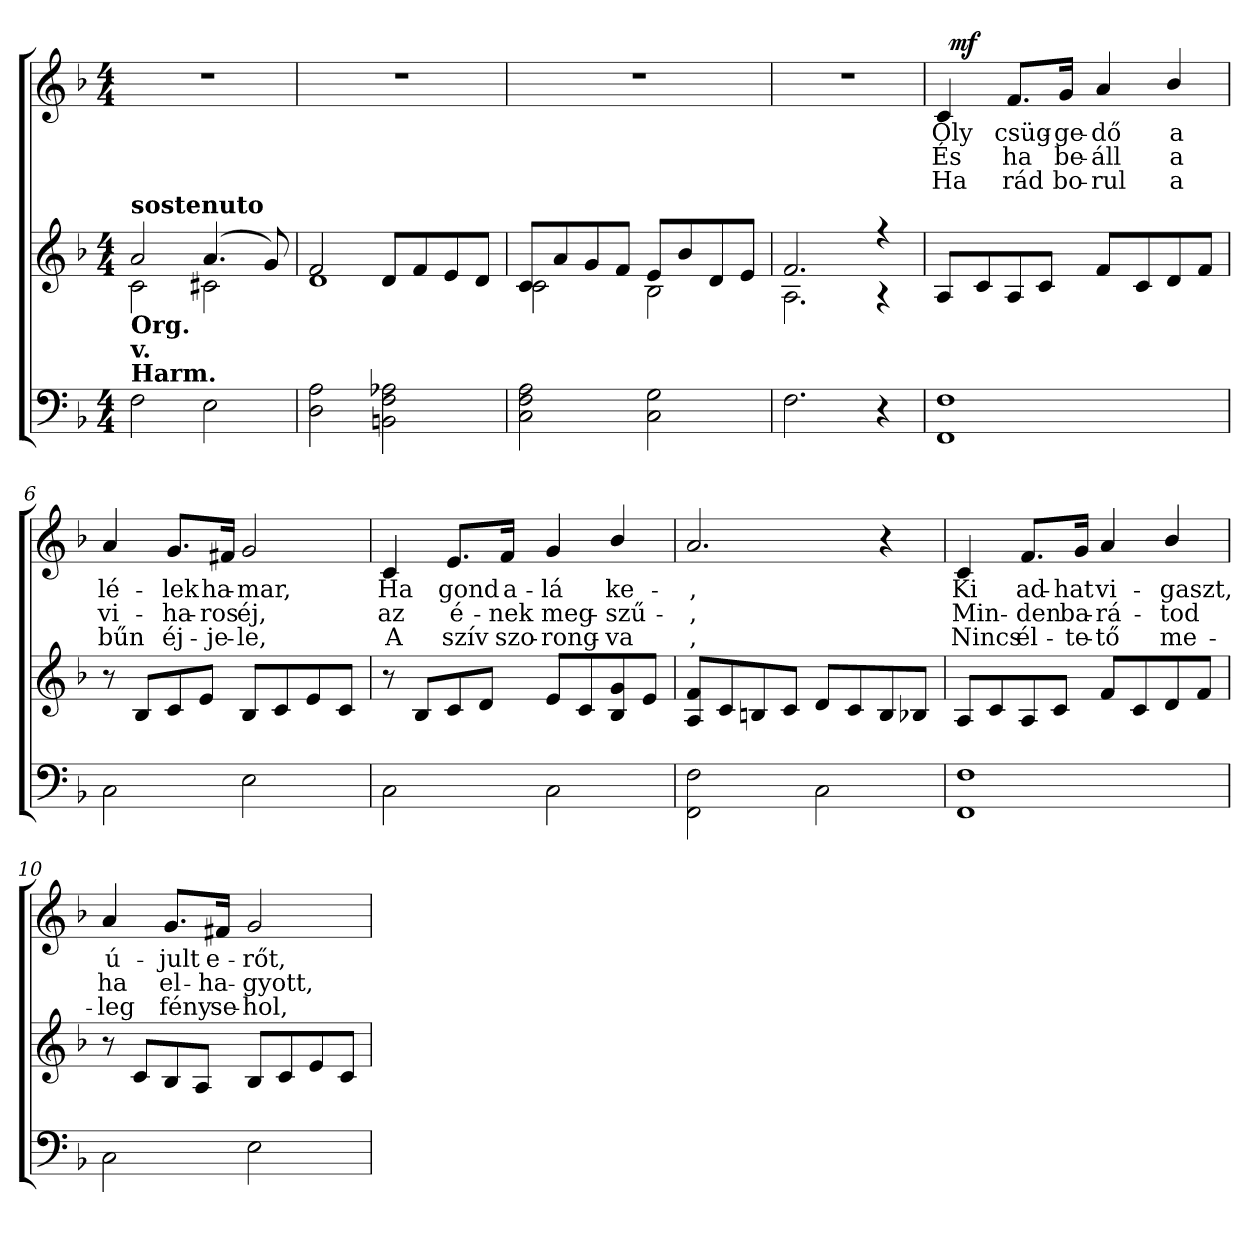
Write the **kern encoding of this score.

**kern	**kern	**kern	**text	**text	**text	**dynam
*part3	*part2	*part1	*part1	*part1	*part1	*part1
*staff3	*staff2	*staff1	*staff1	*staff1	*staff1	*staff1
*clefF4	*clefG2	*clefG2	*	*	*	*
*k[b-]	*k[b-]	*k[b-]	*	*	*	*
*F:	*F:	*F:	*	*	*	*
*M4/4	*M4/4	*M4/4	*	*	*	*
=1	=1	=1	=1	=1	=1	=1
*	*^	*	*	*	*	*
!	!LO:TX:a:B:t=sostenuto	!	!	!	!	!	!
!	!LO:TX:b:B:t=Org.	!	!	!	!	!	!
!	!LO:TX:b:B:t=v.	!	!	!	!	!	!
!LO:TX:a:B:t=Harm.	!	!	!	!	!	!	!
2F\	2a/	2c\	1r	.	.	.	.
2E\	(>4.a/	2c#X\	.	.	.	.	.
.	8g/)	.	.	.	.	.	.
=2	=2	=2	=2	=2	=2	=2	=2
2D\ 2A\	2f/	1d	1r	.	.	.	.
2BBn\ 2F\ 2A-X\	8d/L	.	.	.	.	.	.
.	8f/	.	.	.	.	.	.
.	8e/	.	.	.	.	.	.
.	8d/J	.	.	.	.	.	.
=3	=3	=3	=3	=3	=3	=3	=3
2C\ 2F\ 2A\	8c/L	2c\	1r	.	.	.	.
.	8a/	.	.	.	.	.	.
.	8g/	.	.	.	.	.	.
.	8f/J	.	.	.	.	.	.
2C\ 2G\	8e/L	2B-\	.	.	.	.	.
.	8b-/	.	.	.	.	.	.
.	8d/	.	.	.	.	.	.
.	8e/J	.	.	.	.	.	.
=4	=4	=4	=4	=4	=4	=4	=4
2.F\	2.f/	2.A\	1r	.	.	.	.
4r	4r	4r	.	.	.	.	.
*	*v	*v	*	*	*	*	*
!!LO:LB:g=z
=5	=5	=5	=5	=5	=5	=5
*	*^	*	*	*	*	*
!	!	!	!LO:TX:a:B:t=Szoprán	!	!	!	!
!	!	!	!	!LO:LY:b	!LO:LY:b	!LO:LY:b	!
*	*v	*v	*^	*	*	*	*
1FF 1F	8A/L	4c/	32ryy	Oly	És	Ha	.
!	!	!	!	!	!	!	!LO:DY:a
.	.	.	2ryy	.	.	.	mf
.	8c/	.	.	.	.	.	.
!	!	!	!	!LO:LY:b	!LO:LY:b	!LO:LY:b	!
.	8A/	8.f/L	.	csüg-	ha	rád	.
.	8c/J	.	.	.	.	.	.
!	!	!	!	!LO:LY:b	!LO:LY:b	!LO:LY:b	!
.	.	16g/Jk	.	-ge-	be-	bo-	.
!	!	!	!	!LO:LY:b	!LO:LY:b	!LO:LY:b	!
.	8f/L	4a/	.	-dő	-áll	-rul	.
.	.	.	4...ryy	.	.	.	.
.	8c/	.	.	.	.	.	.
!	!	!	!	!LO:LY:b	!LO:LY:b	!LO:LY:b	!
.	8d/	4b-/	.	a	a	a	.
.	8f/J	.	.	.	.	.	.
*	*	*v	*v	*	*	*	*
=6	=6	=6	=6	=6	=6	=6
*	*	*^	*	*	*	*
!	!	!	!	!LO:LY:b	!LO:LY:b	!LO:LY:b	!
*	*	*v	*v	*	*	*	*
2C\	8r	4a/	lé-	vi-	bűn	.
.	8B-/L	.	.	.	.	.
!	!	!	!LO:LY:b	!LO:LY:b	!LO:LY:b	!
.	8c/	8.g/L	-lek	-ha-	éj-	.
.	8e/J	.	.	.	.	.
!	!	!	!LO:LY:b	!LO:LY:b	!LO:LY:b	!
.	.	16f#X/Jk	ha-	-ros	-je-	.
!	!	!	!LO:LY:b	!LO:LY:b	!LO:LY:b	!
2E\	8B-/L	2g/	-mar,	éj,	-le,	.
.	8c/	.	.	.	.	.
.	8e/	.	.	.	.	.
.	8c/J	.	.	.	.	.
=7	=7	=7	=7	=7	=7	=7
!	!	!	!LO:LY:b	!LO:LY:b	!LO:LY:b	!
2C\	8r	4c/	Ha	az	A	.
.	8B-/L	.	.	.	.	.
!	!	!	!LO:LY:b	!LO:LY:b	!LO:LY:b	!
.	8c/	8.e/L	gond	é-	szív	.
.	8d/J	.	.	.	.	.
!	!	!	!LO:LY:b	!LO:LY:b	!LO:LY:b	!
.	.	16f/Jk	a-	-nek	szo-	.
!	!	!	!LO:LY:b	!LO:LY:b	!LO:LY:b	!
2C\	8e/L	4g/	-lá	meg-	-rong-	.
.	8c/	.	.	.	.	.
!	!	!	!LO:LY:b	!LO:LY:b	!LO:LY:b	!
.	8B-/ 8g/	4b-/	ke-	-szű-	-va	.
.	8e/J	.	.	.	.	.
=8	=8	=8	=8	=8	=8	=8
!	!	!	!LO:LY:b	!LO:LY:b	!LO:LY:b	!
2FF\ 2F\	8A/ 8f/L	2.a/	,	,	,	.
.	8c/	.	.	.	.	.
.	8Bn/	.	.	.	.	.
.	8c/J	.	.	.	.	.
2C\	8d/L	.	.	.	.	.
.	8c/	.	.	.	.	.
.	8B/	4r	.	.	.	.
.	8B-X/J	.	.	.	.	.
!!LO:LB:g=z
=9	=9	=9	=9	=9	=9	=9
!	!	!	!LO:LY:b	!LO:LY:b	!LO:LY:b	!
1FF 1F	8A/L	4c/	Ki	Min-	Nincs	.
.	8c/	.	.	.	.	.
!	!	!	!LO:LY:b	!LO:LY:b	!LO:LY:b	!
.	8A/	8.f/L	ad-	-den	él-	.
.	8c/J	.	.	.	.	.
!	!	!	!LO:LY:b	!LO:LY:b	!LO:LY:b	!
.	.	16g/Jk	-hat	ba-	-te-	.
!	!	!	!LO:LY:b	!LO:LY:b	!LO:LY:b	!
.	8f/L	4a/	vi-	-rá-	-tő	.
.	8c/	.	.	.	.	.
!	!	!	!LO:LY:b	!LO:LY:b	!LO:LY:b	!
.	8d/	4b-/	-gaszt,	-tod	me-	.
.	8f/J	.	.	.	.	.
=10	=10	=10	=10	=10	=10	=10
!	!	!	!LO:LY:b	!LO:LY:b	!LO:LY:b	!
2C\	8r	4a/	ú-	ha	-leg	.
.	8c/L	.	.	.	.	.
!	!	!	!LO:LY:b	!LO:LY:b	!LO:LY:b	!
.	8B-/	8.g/L	-jult	el-	fény	.
.	8A/J	.	.	.	.	.
!	!	!	!LO:LY:b	!LO:LY:b	!LO:LY:b	!
.	.	16f#X/Jk	e-	-ha-	se-	.
!	!	!	!LO:LY:b	!LO:LY:b	!LO:LY:b	!
2E\	8B-/L	2g/	-rőt,	-gyott,	-hol,	.
.	8c/	.	.	.	.	.
.	8e/	.	.	.	.	.
.	8c/J	.	.	.	.	.
=	=	=	=	=	=	=
*-	*-	*-	*-	*-	*-	*-
